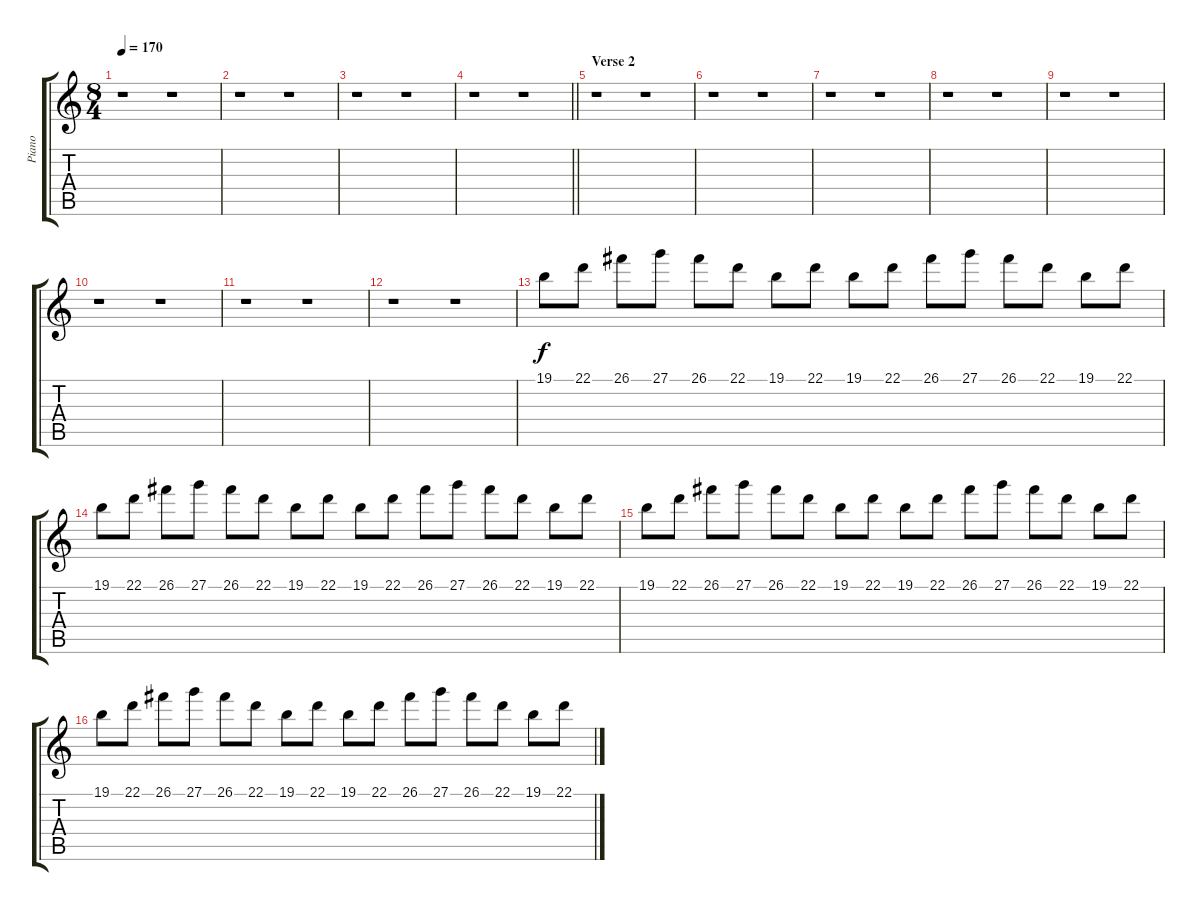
\track ("Piano" "Piano") {instrument acousticgrandpiano}
\staff {score tabs}
\tuning (E4 B3 G3 D3 A2 E2) {hide}
\ts (8 4)
\tempo 170
\clef g2
\ks c
r.1{dy f} r.1 |
r.1 r.1 |
r.1 r.1 |
\barLineRight lightlight
r.1 r.1 |
\section ("" "Verse 2")
r.1 r.1 |
r.1 r.1 |
r.1 r.1 |
r.1 r.1 |
r.1 r.1 |
r.1 r.1 |
r.1 r.1 |
r.1 r.1 |
19.1.8 22.1.8 26.1.8 27.1.8 26.1.8 22.1.8 19.1.8 22.1.8 19.1.8 22.1.8 26.1.8 27.1.8 26.1.8 22.1.8 19.1.8 22.1.8 |
19.1.8 22.1.8 26.1.8 27.1.8 26.1.8 22.1.8 19.1.8 22.1.8 19.1.8 22.1.8 26.1.8 27.1.8 26.1.8 22.1.8 19.1.8 22.1.8 |
19.1.8 22.1.8 26.1.8 27.1.8 26.1.8 22.1.8 19.1.8 22.1.8 19.1.8 22.1.8 26.1.8 27.1.8 26.1.8 22.1.8 19.1.8 22.1.8 |
19.1.8 22.1.8 26.1.8 27.1.8 26.1.8 22.1.8 19.1.8 22.1.8 19.1.8 22.1.8 26.1.8 27.1.8 26.1.8 22.1.8 19.1.8 22.1.8
